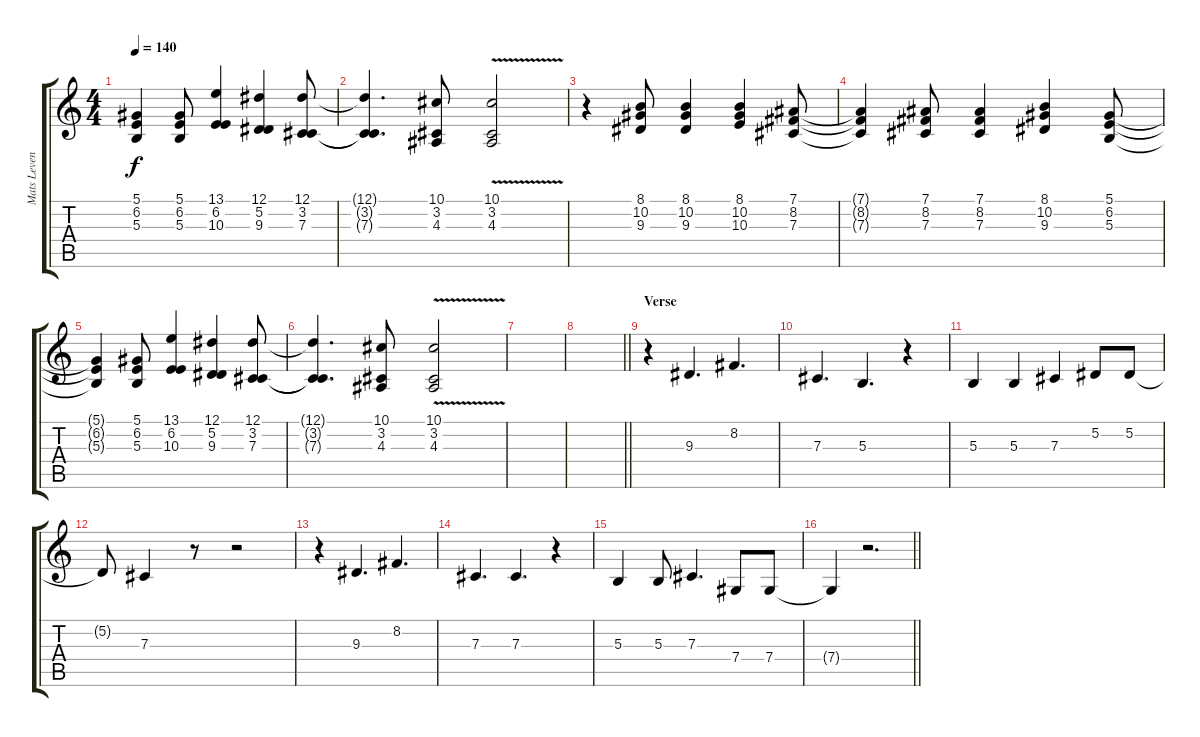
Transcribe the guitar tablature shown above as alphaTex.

\track ("Mats Leven" "Mats Leven") {instrument lead2sawtooth}
\staff {score tabs}
\tuning (Eb4 Bb3 Gb3 Db3 Ab2 Eb2) {hide}
\ts (4 4)
\tempo 140
\clef g2
\ks c
(5.1{t} 6.2{t} 5.3{t}).4{dy f} (5.1 6.2 5.3).8 (13.1 6.2 10.3).4 (12.1 5.2 9.3).4 (12.1 3.2 7.3).8 |
(12.1{t} 3.2{t} 7.3{t}).4{d} (10.1 3.2 4.3).8 (10.1 3.2{v} 4.3).2 |
r.4 (8.1 10.2 9.3).8 (8.1 10.2 9.3).4 (8.1 10.2 10.3).4 (7.1 8.2 7.3).8 |
(7.1{t} 8.2{t} 7.3{t}).4 (7.1 8.2 7.3).8 (7.1 8.2 7.3).4 (8.1 10.2 9.3).4 (5.1 6.2 5.3).8 |
(5.1{t} 6.2{t} 5.3{t}).4 (5.1 6.2 5.3).8 (13.1 6.2 10.3).4 (12.1 5.2 9.3).4 (12.1 3.2 7.3).8 |
(12.1{t} 3.2{t} 7.3{t}).4{d} (10.1 3.2 4.3).8 (10.1 3.2{v} 4.3).2 |
|
\barLineRight lightlight
|
\section ("" "Verse")
r.4 9.3.4{d} 8.2.4{d} |
7.3.4{d} 5.3.4{d} r.4 |
5.3.4 5.3.4 7.3.4 5.2.8 5.2.8 |
5.2{t}.8 7.3.4 r.8 r.2 |
r.4 9.3.4{d} 8.2.4{d} |
7.3.4{d} 7.3.4{d} r.4 |
5.3.4 5.3.8 7.3.4{d} 7.4.8 7.4.8 |
\barLineRight lightlight
7.4{t}.4 r.2{d}
